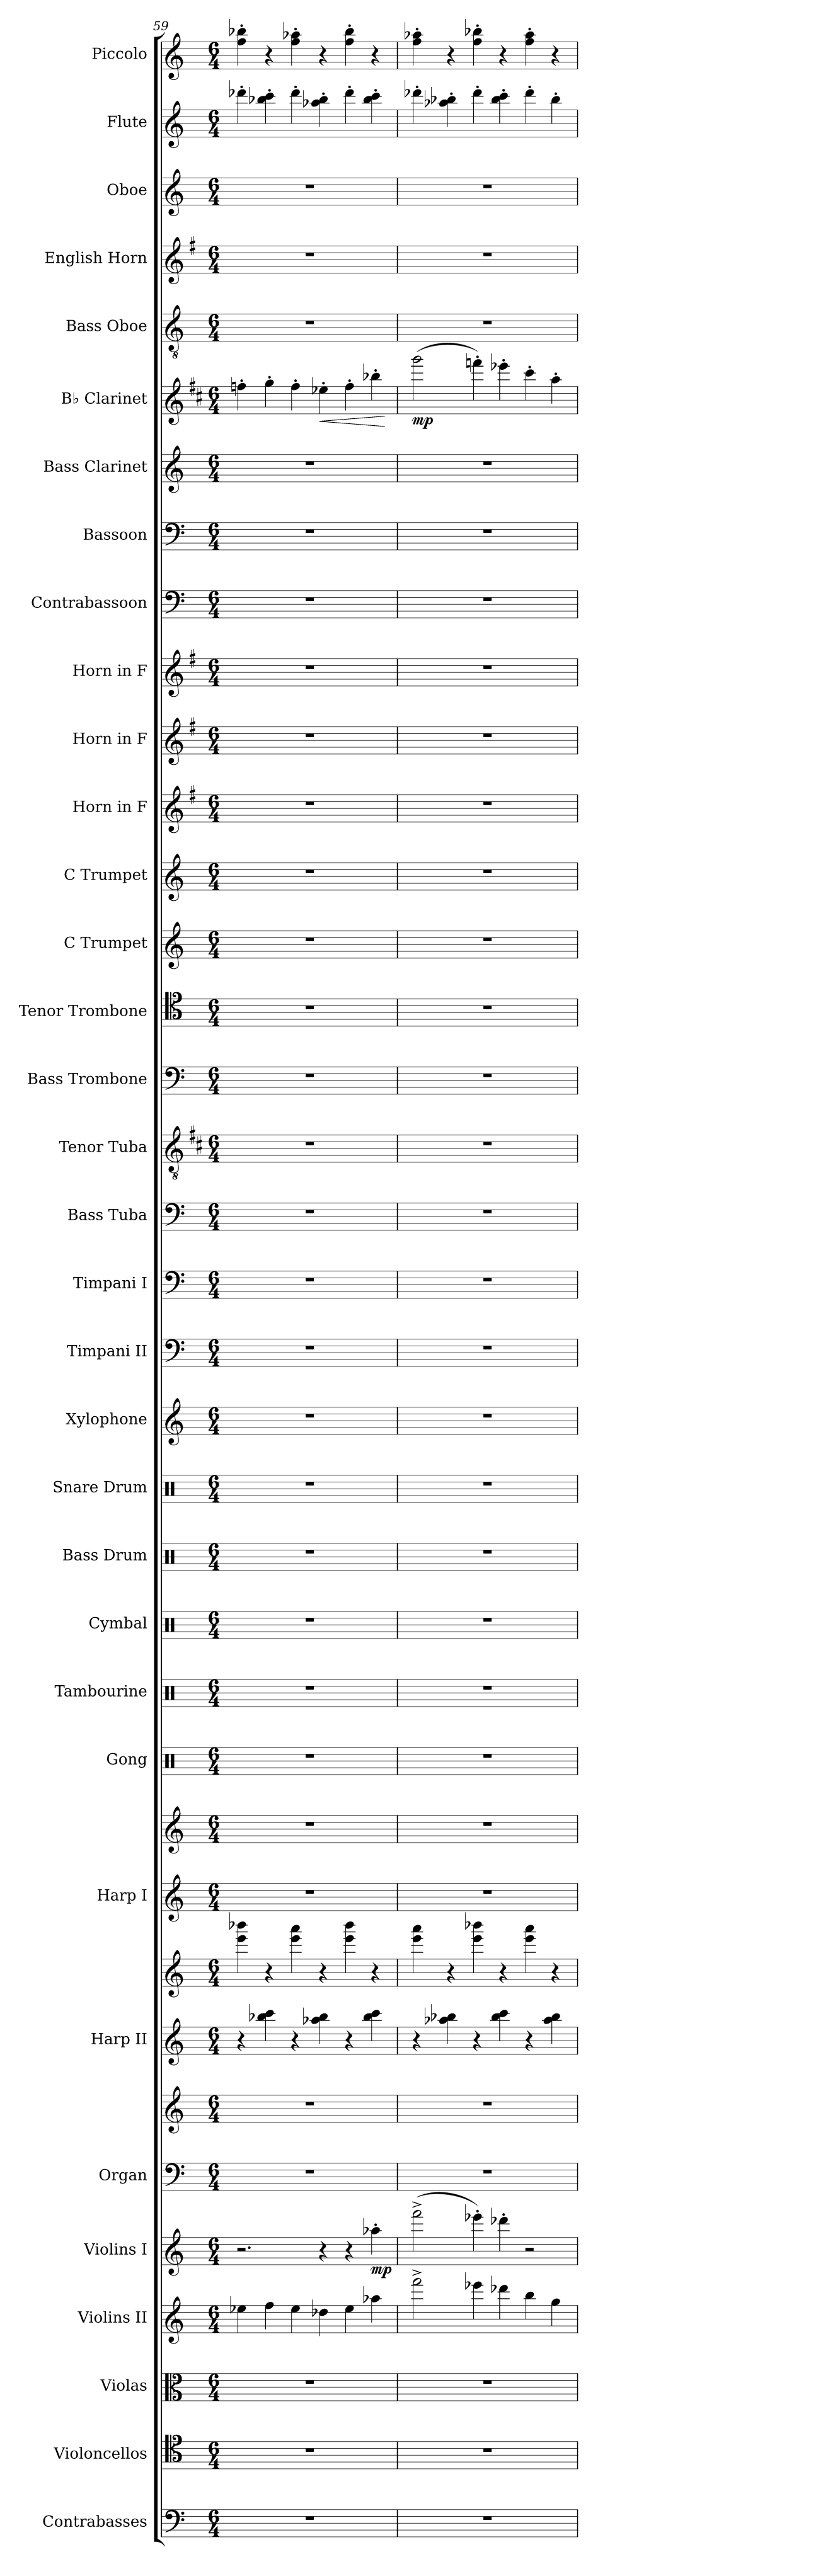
**kern	**kern	**kern	**kern	**kern	**dynam	**kern	**kern	**kern	**kern	**kern	**kern	**kern	**kern	**kern	**kern	**kern	**kern	**kern	**kern	**kern	**kern	**kern	**kern	**kern	**kern	**kern	**kern	**kern	**kern	**kern	**kern	**kern	**dynam	**kern	**kern	**kern	**kern	**kern
*part34	*part33	*part32	*part31	*part30	*part30	*part29	*part29	*part28	*part28	*part27	*part27	*part26	*part25	*part24	*part23	*part22	*part21	*part20	*part19	*part18	*part17	*part16	*part15	*part14	*part13	*part12	*part11	*part10	*part9	*part8	*part7	*part6	*part6	*part5	*part4	*part3	*part2	*part1
*staff37	*staff36	*staff35	*staff34	*staff33	*staff33	*staff32	*staff31	*staff30	*staff29	*staff28	*staff27	*staff26	*staff25	*staff24	*staff23	*staff22	*staff21	*staff20	*staff19	*staff18	*staff17	*staff16	*staff15	*staff14	*staff13	*staff12	*staff11	*staff10	*staff9	*staff8	*staff7	*staff6	*staff6	*staff5	*staff4	*staff3	*staff2	*staff1
*I"Contrabasses	*I"Violoncellos	*I"Violas	*I"Violins II	*I"Violins I	*	*I"Organ	*	*I"Harp II	*	*I"Harp I	*	*I"Gong	*I"Tambourine	*I"Cymbal	*I"Bass Drum	*I"Snare Drum	*I"Xylophone	*I"Timpani II	*I"Timpani I	*I"Bass Tuba	*I"Tenor Tuba	*I"Bass Trombone	*I"Tenor Trombone	*I"C Trumpet	*I"C Trumpet	*I"Horn in F	*I"Horn in F	*I"Horn in F	*I"Contrabassoon	*I"Bassoon	*I"Bass Clarinet	*I"B♭ Clarinet	*	*I"Bass Oboe	*I"English Horn	*I"Oboe	*I"Flute	*I"Piccolo
*I'Cbs.	*I'Vcs.	*I'Vlas.	*I'Vlns.	*I'Vlns.	*	*I'Org.	*	*I'Hrp.	*	*I'Hrp.	*	*	*I'Tamb.	*I'Cym.	*I'B. Dr.	*I'Sn. Dr.	*I'Xyl.	*I'Timp.	*I'Timp.	*I'Tba.	*	*I'B. Tbn.	*I'T. Tbn.	*I'C Tpt.	*I'C Tpt.	*	*	*	*I'Cbsn.	*I'Bsn.	*I'B. Cl.	*I'B♭ Cl.	*	*	*I'E. Hn.	*I'Ob.	*I'Fl.	*I'Picc.
*clefF4	*clefC4	*clefC3	*clefG2	*clefG2	*	*clefF4	*clefG2	*clefG2	*clefG2	*clefG2	*clefG2	*clefX	*clefX	*clefX	*clefX	*clefX	*clefG2	*clefF4	*clefF4	*clefF4	*clefGv2	*clefF4	*clefC4	*clefG2	*clefG2	*clefG2	*clefG2	*clefG2	*clefF4	*clefF4	*clefG2	*clefG2	*	*clefGv2	*clefG2	*clefG2	*clefG2	*clefG2
*ITrd7c12	*	*	*	*	*	*	*	*	*	*	*	*	*	*	*	*	*ITrd-7c-12	*	*	*	*ITrd1c2	*	*	*	*	*ITrd4c7	*ITrd4c7	*ITrd4c7	*ITrd7c12	*	*ITrd8c14	*ITrd1c2	*	*	*ITrd4c7	*	*	*ITrd-7c-12
*k[]	*k[]	*k[]	*k[]	*k[]	*	*k[]	*k[]	*k[]	*k[]	*k[]	*k[]	*k[]	*k[]	*k[]	*k[]	*k[]	*k[]	*k[]	*k[]	*k[]	*k[]	*k[]	*k[]	*k[]	*k[]	*k[]	*k[]	*k[]	*k[]	*k[]	*k[]	*k[]	*	*k[]	*k[]	*k[]	*k[]	*k[]
*M6/4	*M6/4	*M6/4	*M6/4	*M6/4	*	*M6/4	*M6/4	*M6/4	*M6/4	*M6/4	*M6/4	*M6/4	*M6/4	*M6/4	*M6/4	*M6/4	*M6/4	*M6/4	*M6/4	*M6/4	*M6/4	*M6/4	*M6/4	*M6/4	*M6/4	*M6/4	*M6/4	*M6/4	*M6/4	*M6/4	*M6/4	*M6/4	*	*M6/4	*M6/4	*M6/4	*M6/4	*M6/4
=59	=59	=59	=59	=59	=59	=59	=59	=59	=59	=59	=59	=59	=59	=59	=59	=59	=59	=59	=59	=59	=59	=59	=59	=59	=59	=59	=59	=59	=59	=59	=59	=59	=59	=59	=59	=59	=59	=59
1.r	1.r	1.r	4ee-X\	2.r	.	1.r	1.r	4r	4eee\ 4bbb-X\	1.r	1.r	1.r	1.r	1.r	1.r	1.r	1.r	1.r	1.r	1.r	1.r	1.r	1.r	1.r	1.r	1.r	1.r	1.r	1.r	1.r	1.r	4ee-X'\	.	1.r	1.r	1.r	4ddd-X'\	4fff\' 4bbb-X\'
.	.	.	4ff\	.	.	.	.	4bb-X\ 4ccc\	4r	.	.	.	.	.	.	.	.	.	.	.	.	.	.	.	.	.	.	.	.	.	.	4ff'\	.	.	.	.	4bb-X\' 4ccc\'	4r
.	.	.	4ee-\	.	.	.	.	4r	4eee\ 4aaa\	.	.	.	.	.	.	.	.	.	.	.	.	.	.	.	.	.	.	.	.	.	.	4ee-'\	.	.	.	.	4ddd-'\	4fff\' 4aaa-X\'
!	!	!	!	!	!	!	!	!	!	!	!	!	!	!	!	!	!	!	!	!	!	!	!	!	!	!	!	!	!	!	!	!	!LO:HP:b	!	!	!	!	!
.	.	.	4dd-X\	4r	.	.	.	4aa-X\ 4bb-\	4r	.	.	.	.	.	.	.	.	.	.	.	.	.	.	.	.	.	.	.	.	.	.	4dd-X'\	<	.	.	.	4aa-X\' 4bb-\'	4r
.	.	.	4ee-\	4r	.	.	.	4r	4eee\ 4bbb-\	.	.	.	.	.	.	.	.	.	.	.	.	.	.	.	.	.	.	.	.	.	.	4ee-'\	.	.	.	.	4ddd-'\	4fff\' 4bbb-\'
!	!	!	!	!	!LO:DY:b	!	!	!	!	!	!	!	!	!	!	!	!	!	!	!	!	!	!	!	!	!	!	!	!	!	!	!	!	!	!	!	!	!
.	.	.	4aa-X\	4aa-X'\	mp	.	.	4bb-\ 4ccc\	4r	.	.	.	.	.	.	.	.	.	.	.	.	.	.	.	.	.	.	.	.	.	.	4aa-X'\	.	.	.	.	4bb-\' 4ccc\'	4r
.	.	.	.	.	.	.	.	.	.	.	.	.	.	.	.	.	.	.	.	.	.	.	.	.	.	.	.	.	.	.	.	.	[	.	.	.	.	.
!!LO:PB:g=z
=60	=60	=60	=60	=60	=60	=60	=60	=60	=60	=60	=60	=60	=60	=60	=60	=60	=60	=60	=60	=60	=60	=60	=60	=60	=60	=60	=60	=60	=60	=60	=60	=60	=60	=60	=60	=60	=60	=60
!	!	!	!	!	!	!	!	!	!	!	!	!	!	!	!	!	!	!	!	!	!	!	!	!	!	!	!	!	!	!	!	!	!LO:DY:b	!	!	!	!	!
1.r	1.r	1.r	2fff^\	(2fff^\	.	1.r	1.r	4r	4eee\ 4aaa\	1.r	1.r	1.r	1.r	1.r	1.r	1.r	1.r	1.r	1.r	1.r	1.r	1.r	1.r	1.r	1.r	1.r	1.r	1.r	1.r	1.r	1.r	(2fff\	mp	1.r	1.r	1.r	4ddd-X'\	4fff\' 4aaa-X\'
.	.	.	.	.	.	.	.	4aa-X\ 4bb-X\	4r	.	.	.	.	.	.	.	.	.	.	.	.	.	.	.	.	.	.	.	.	.	.	.	.	.	.	.	4aa-X\' 4bb-X\'	4r
.	.	.	4eee-X\	4eee-X'\)	.	.	.	4r	4eee\ 4bbb-X\	.	.	.	.	.	.	.	.	.	.	.	.	.	.	.	.	.	.	.	.	.	.	4eee-X'\)	.	.	.	.	4ddd-'\	4fff\' 4bbb-X\'
.	.	.	4ddd-X\	4ddd-X'\	.	.	.	4bb-\ 4ccc\	4r	.	.	.	.	.	.	.	.	.	.	.	.	.	.	.	.	.	.	.	.	.	.	4ddd-X'\	.	.	.	.	4bb-\' 4ccc\'	4r
.	.	.	4bb\	2r	.	.	.	4r	4eee\ 4aaa\	.	.	.	.	.	.	.	.	.	.	.	.	.	.	.	.	.	.	.	.	.	.	4bb'\	.	.	.	.	4ddd-'\	4fff\' 4aaa-\'
.	.	.	4gg\	.	.	.	.	4aa-\ 4bb-\	4r	.	.	.	.	.	.	.	.	.	.	.	.	.	.	.	.	.	.	.	.	.	.	4gg'\	.	.	.	.	4bb-'\	4r
=	=	=	=	=	=	=	=	=	=	=	=	=	=	=	=	=	=	=	=	=	=	=	=	=	=	=	=	=	=	=	=	=	=	=	=	=	=	=
*-	*-	*-	*-	*-	*-	*-	*-	*-	*-	*-	*-	*-	*-	*-	*-	*-	*-	*-	*-	*-	*-	*-	*-	*-	*-	*-	*-	*-	*-	*-	*-	*-	*-	*-	*-	*-	*-	*-
